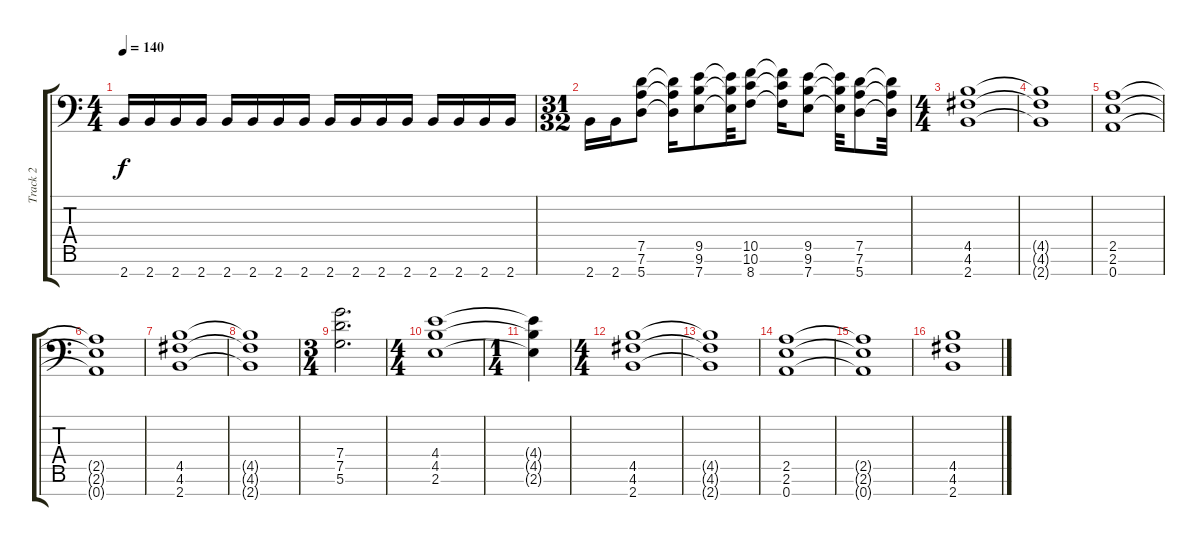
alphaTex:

\track ("Track 2" "Track 2") {instrument distortionguitar}
\staff {score tabs}
\tuning (D4 A3 F3 C3 G2 D2 A1) {hide}
\ts (4 4)
\tempo 140
\clef f4
\ks c
2.7.16{dy f} 2.7.16 2.7.16 2.7.16 2.7.16 2.7.16 2.7.16 2.7.16 2.7.16 2.7.16 2.7.16 2.7.16 2.7.16 2.7.16 2.7.16 2.7.16 |
\ts (31 32)
2.7.16 2.7.16 (7.5 7.6 5.7).8 (7.5{t} 7.6{t} 5.7{t}).16 (9.5 9.6 7.7).8 (9.5{t} 9.6{t} 7.7{t}).32 (10.5 10.6 8.7).8 (10.5{t} 10.6{t} 8.7{t}).16 (9.5 9.6 7.7).8 (9.5{t} 9.6{t} 7.7{t}).32 (7.5 7.6 5.7).8 (7.5{t} 7.6{t} 5.7{t}).32 |
\ts (4 4)
(4.5 4.6 2.7).1 |
(4.5{t} 4.6{t} 2.7{t}).1 |
(2.5 2.6 0.7).1 |
(2.5{t} 2.6{t} 0.7{t}).1 |
(4.5 4.6 2.7).1 |
(4.5{t} 4.6{t} 2.7{t}).1 |
\ts (3 4)
(7.4 7.5 5.6).2{d} |
\ts (4 4)
(4.4 4.5 2.6).1 |
\ts (1 4)
(4.4{t} 4.5{t} 2.6{t}).4 |
\ts (4 4)
(4.5 4.6 2.7).1 |
(4.5{t} 4.6{t} 2.7{t}).1 |
(2.5 2.6 0.7).1 |
(2.5{t} 2.6{t} 0.7{t}).1 |
(4.5 4.6 2.7).1
